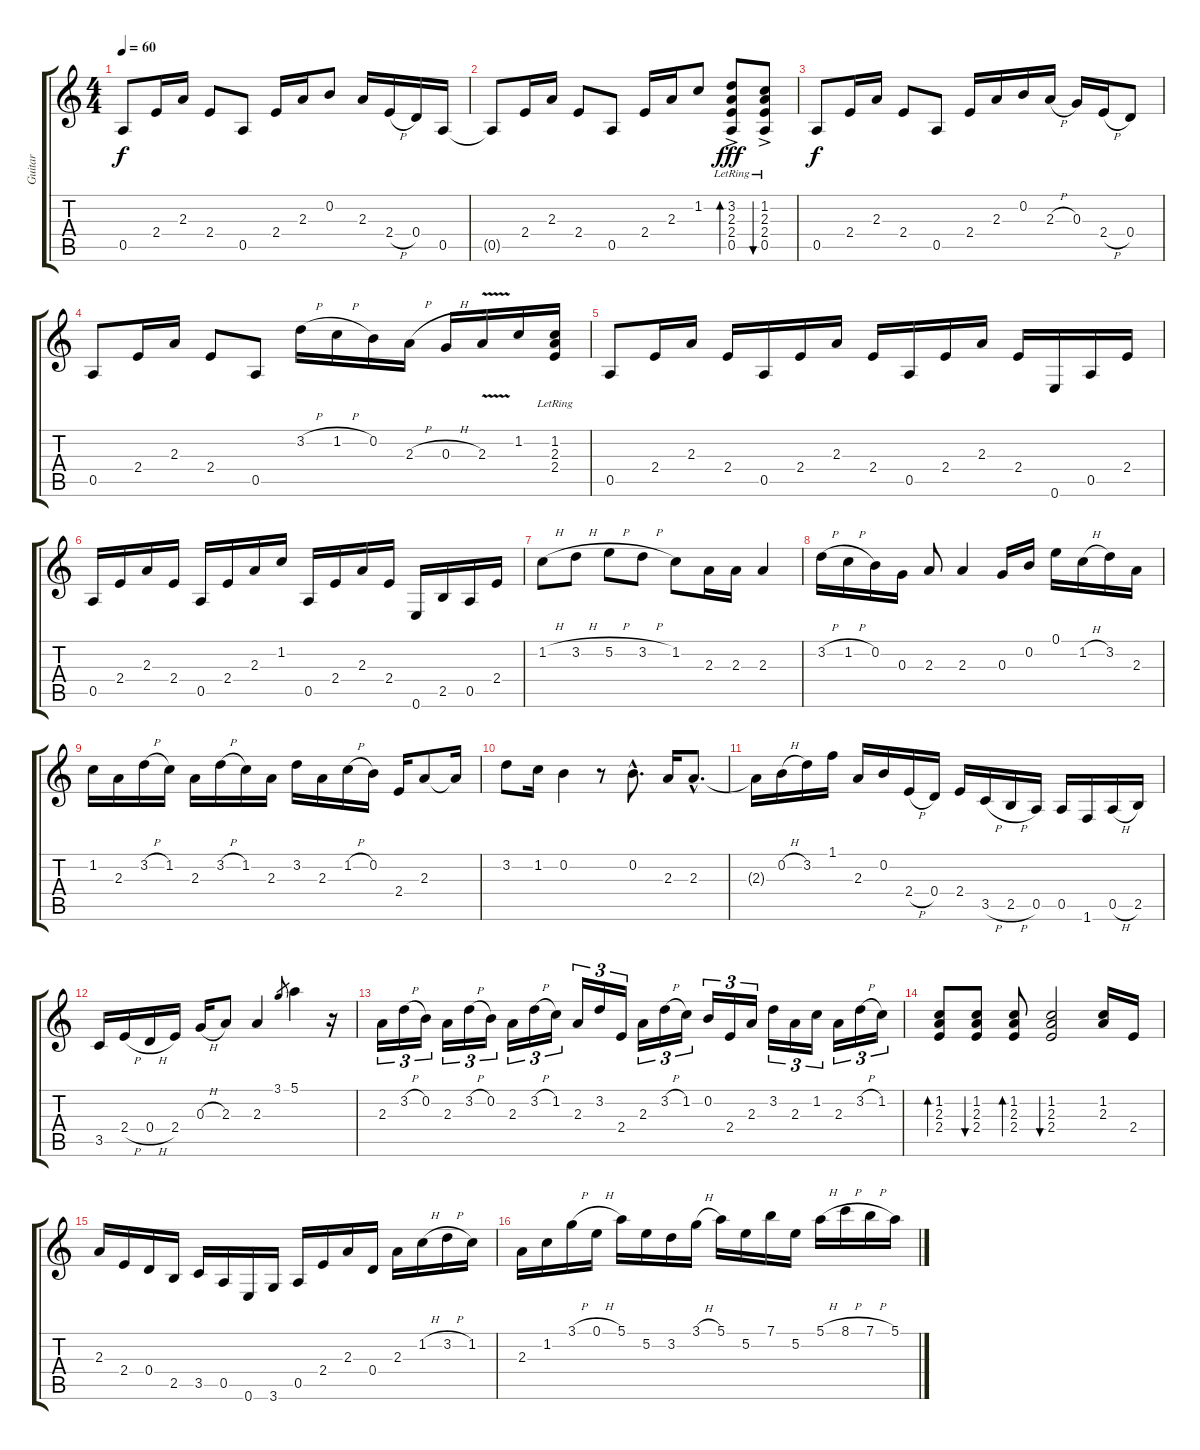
\track ("Guitar" "Guitar") {instrument acousticguitarsteel}
\staff {score tabs}
\tuning (E4 B3 G3 D3 A2 E2) {hide}
\ts (4 4)
\tempo 60
\clef g2
\ks c
0.5.8{dy f instrument acousticguitarsteel} 2.4.16 2.3.16 2.4.8 0.5.8 2.4.16 2.3.16 0.2.8 2.3.16 2.4{h}.16 0.4.16 0.5.16 |
0.5{t}.8 2.4.16 2.3.16 2.4.8 0.5.8 2.4.16 2.3.16 1.2.8 (3.2{ac lr} 2.3{ac lr} 2.4{ac lr} 0.5{ac lr}).8{bd 480 dy fff} (1.2{ac lr} 2.3{ac lr} 2.4{ac lr} 0.5{ac lr}).8{bu 480} |
0.5.8{dy f} 2.4.16 2.3.16 2.4.8 0.5.8 2.4.16 2.3.16 0.2.16 2.3{h}.16 0.3.16 2.4{h}.16 0.4.8 |
0.5.8 2.4.16 2.3.16 2.4.8 0.5.8 3.2{h}.16 1.2{h}.16 0.2.16 2.3{h}.16 0.3{h}.16 2.3{v}.16 1.2.16 (1.2{lr} 2.3{lr} 2.4{lr}).16 |
0.5.8 2.4.16 2.3.16 2.4.16 0.5.16 2.4.16 2.3.16 2.4.16 0.5.16 2.4.16 2.3.16 2.4.16 0.6.16 0.5.16 2.4.16 |
0.5.16 2.4.16 2.3.16 2.4.16 0.5.16 2.4.16 2.3.16 1.2.16 0.5.16 2.4.16 2.3.16 2.4.16 0.6.16 2.5.16 0.5.16 2.4.16 |
1.2{h}.8 3.2{h}.8 5.2{h}.8 3.2{h}.8 1.2.8 2.3.16 2.3.16 2.3.4 |
3.2{h}.16 1.2{h}.16 0.2.16 0.3.16 2.3.8 2.3.4 0.3.16 0.2.16 0.1.16 1.2{h}.16 3.2.16 2.3.16 |
1.2.16 2.3.16 3.2{h}.16 1.2.16 2.3.16 3.2{h}.16 1.2.16 2.3.16 3.2.16 2.3.16 1.2{h}.16 0.2.16 2.4.16 2.3.8 2.3{t}.16 |
3.2.8 1.2.16 0.2.4 r.8 0.2{hac}.8{d} 2.3.16 2.3{hac}.8{d} |
2.3{t}.16 0.2{h}.16 3.2.16 1.1.16 2.3.16 0.2.16 2.4{h}.16 0.4.16 2.4.16 3.5{h}.16 2.5{h}.16 0.5.16 0.5.16 1.6.16 0.5{h}.16 2.5.16 |
3.5.16 2.4{h}.16 0.4{h}.16 2.4.16 0.3{h}.16 2.3.8 2.3.4 3.1.8{gr} 5.1.4 r.16 |
2.3.16{tu (3 2)} 3.2{h}.16{tu (3 2)} 0.2.16{tu (3 2)} 2.3.16{tu (3 2)} 3.2{h}.16{tu (3 2)} 0.2.16{tu (3 2)} 2.3.16{tu (3 2)} 3.2{h}.16{tu (3 2)} 1.2.16{tu (3 2)} 2.3.16{tu (3 2)} 3.2.16{tu (3 2)} 2.4.16{tu (3 2)} 2.3.16{tu (3 2)} 3.2{h}.16{tu (3 2)} 1.2.16{tu (3 2)} 0.2.16{tu (3 2)} 2.4.16{tu (3 2)} 2.3.16{tu (3 2)} 3.2.16{tu (3 2)} 2.3.16{tu (3 2)} 1.2.16{tu (3 2)} 2.3.16{tu (3 2)} 3.2{h}.16{tu (3 2)} 1.2.16{tu (3 2)} |
(1.2 2.3 2.4).8{bd 120} (1.2 2.3 2.4).8{bu 120} (1.2 2.3 2.4).8{bd 120} (1.2 2.3 2.4).2{bu 240} (1.2 2.3).16 2.4.16 |
2.3.16 2.4.16 0.4.16 2.5.16 3.5.16 0.5.16 0.6.16 3.6.16 0.5.16 2.4.16 2.3.16 0.4.16 2.3.16 1.2{h}.16 3.2{h}.16 1.2.16 |
2.3.16 1.2.16 3.1{h}.16 0.1{h}.16 5.1.16 5.2.16 3.2.16 3.1{h}.16 5.1.16 5.2.16 7.1.16 5.2.16 5.1{h}.16 8.1{h}.16 7.1{h}.16 5.1.16
